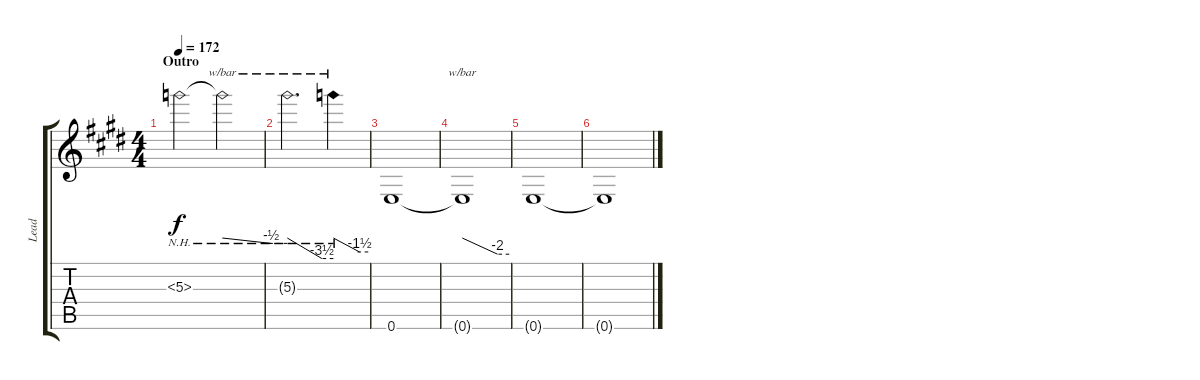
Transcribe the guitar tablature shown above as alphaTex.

\track ("Lead" "Lead") {instrument distortionguitar}
\staff {score tabs}
\tuning (E4 B3 G3 D3 A2 E2) {hide}
\ts (4 4)
\section ("" "Outro")
\tempo 172
\clef g2
\ks e
5.3{nh}.2{dy f} 5.3{nh t}.2{tbe (custom default 0 0 45 -2 60 -2)} |
5.3{nh t}.2{d tbe (custom default 0 0 45 -14 60 -14)} 5.3{nh t}.4{tbe (custom default 0 0 45 -6 60 -6)} |
0.6.1 |
0.6{t}.1{tbe (custom default 0 0 45 -8 60 -8) volume 0} |
0.6{t}.1 |
0.6{t}.1
